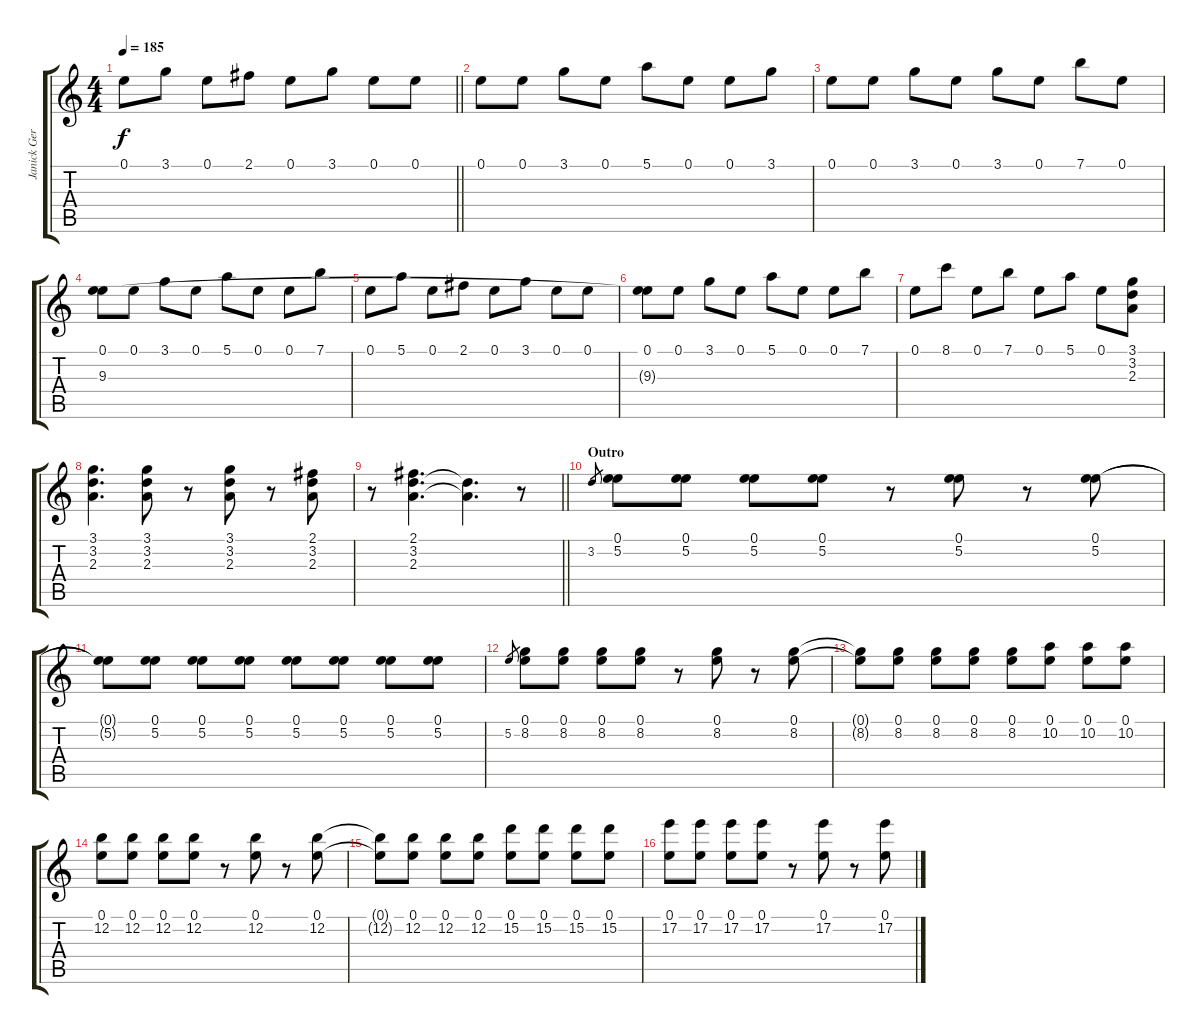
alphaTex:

\track ("Janick Gers" "Janick Ger") {instrument overdrivenguitar}
\staff {score tabs}
\tuning (E4 B3 G3 D3 A2 E2) {hide}
\ts (4 4)
\tempo 185
\clef g2
\barLineRight lightlight
\ks c
0.1.8{dy f} 3.1.8 0.1.8 2.1.8 0.1.8 3.1.8 0.1.8 0.1.8 |
0.1.8 0.1.8 3.1.8 0.1.8 5.1.8 0.1.8 0.1.8 3.1.8 |
0.1.8 0.1.8 3.1.8 0.1.8 3.1.8 0.1.8 7.1.8 0.1.8 |
(0.1 9.3).8 0.1.8 3.1.8 0.1.8 5.1.8 0.1.8 0.1.8 7.1.8 |
0.1.8 5.1.8 0.1.8 2.1.8 0.1.8 3.1.8 0.1.8 0.1.8 |
(0.1 9.3{t}).8 0.1.8 3.1.8 0.1.8 5.1.8 0.1.8 0.1.8 7.1.8 |
0.1.8 8.1.8 0.1.8 7.1.8 0.1.8 5.1.8 0.1.8 (3.1 3.2 2.3).8 |
(3.1 3.2 2.3).4{d} (3.1 3.2 2.3).8 r.8 (3.1 3.2 2.3).8 r.8 (2.1 3.2 2.3).8 |
\barLineRight lightlight
r.8 (2.1 3.2 2.3).4{d} (3.2{t} 2.3{t}).4{d} r.8 |
\section ("" "Outro")
3.2.8{gr} (0.1 5.2).8{volume 12} (0.1 5.2).8 (0.1 5.2).8 (0.1 5.2).8 r.8 (0.1 5.2).8 r.8 (0.1 5.2).8 |
(0.1{t} 5.2{t}).8 (0.1 5.2).8 (0.1 5.2).8 (0.1 5.2).8 (0.1 5.2).8 (0.1 5.2).8 (0.1 5.2).8 (0.1 5.2).8 |
5.2.8{gr} (0.1 8.2).8 (0.1 8.2).8 (0.1 8.2).8 (0.1 8.2).8 r.8 (0.1 8.2).8 r.8 (0.1 8.2).8 |
(0.1{t} 8.2{t}).8 (0.1 8.2).8 (0.1 8.2).8 (0.1 8.2).8 (0.1 8.2).8 (0.1 10.2).8 (0.1 10.2).8 (0.1 10.2).8 |
(0.1 12.2).8 (0.1 12.2).8 (0.1 12.2).8 (0.1 12.2).8 r.8 (0.1 12.2).8 r.8 (0.1 12.2).8 |
(0.1{t} 12.2{t}).8 (0.1 12.2).8 (0.1 12.2).8 (0.1 12.2).8 (0.1 15.2).8 (0.1 15.2).8 (0.1 15.2).8 (0.1 15.2).8 |
(0.1 17.2).8 (0.1 17.2).8 (0.1 17.2).8 (0.1 17.2).8 r.8 (0.1 17.2).8 r.8 (0.1 17.2).8
